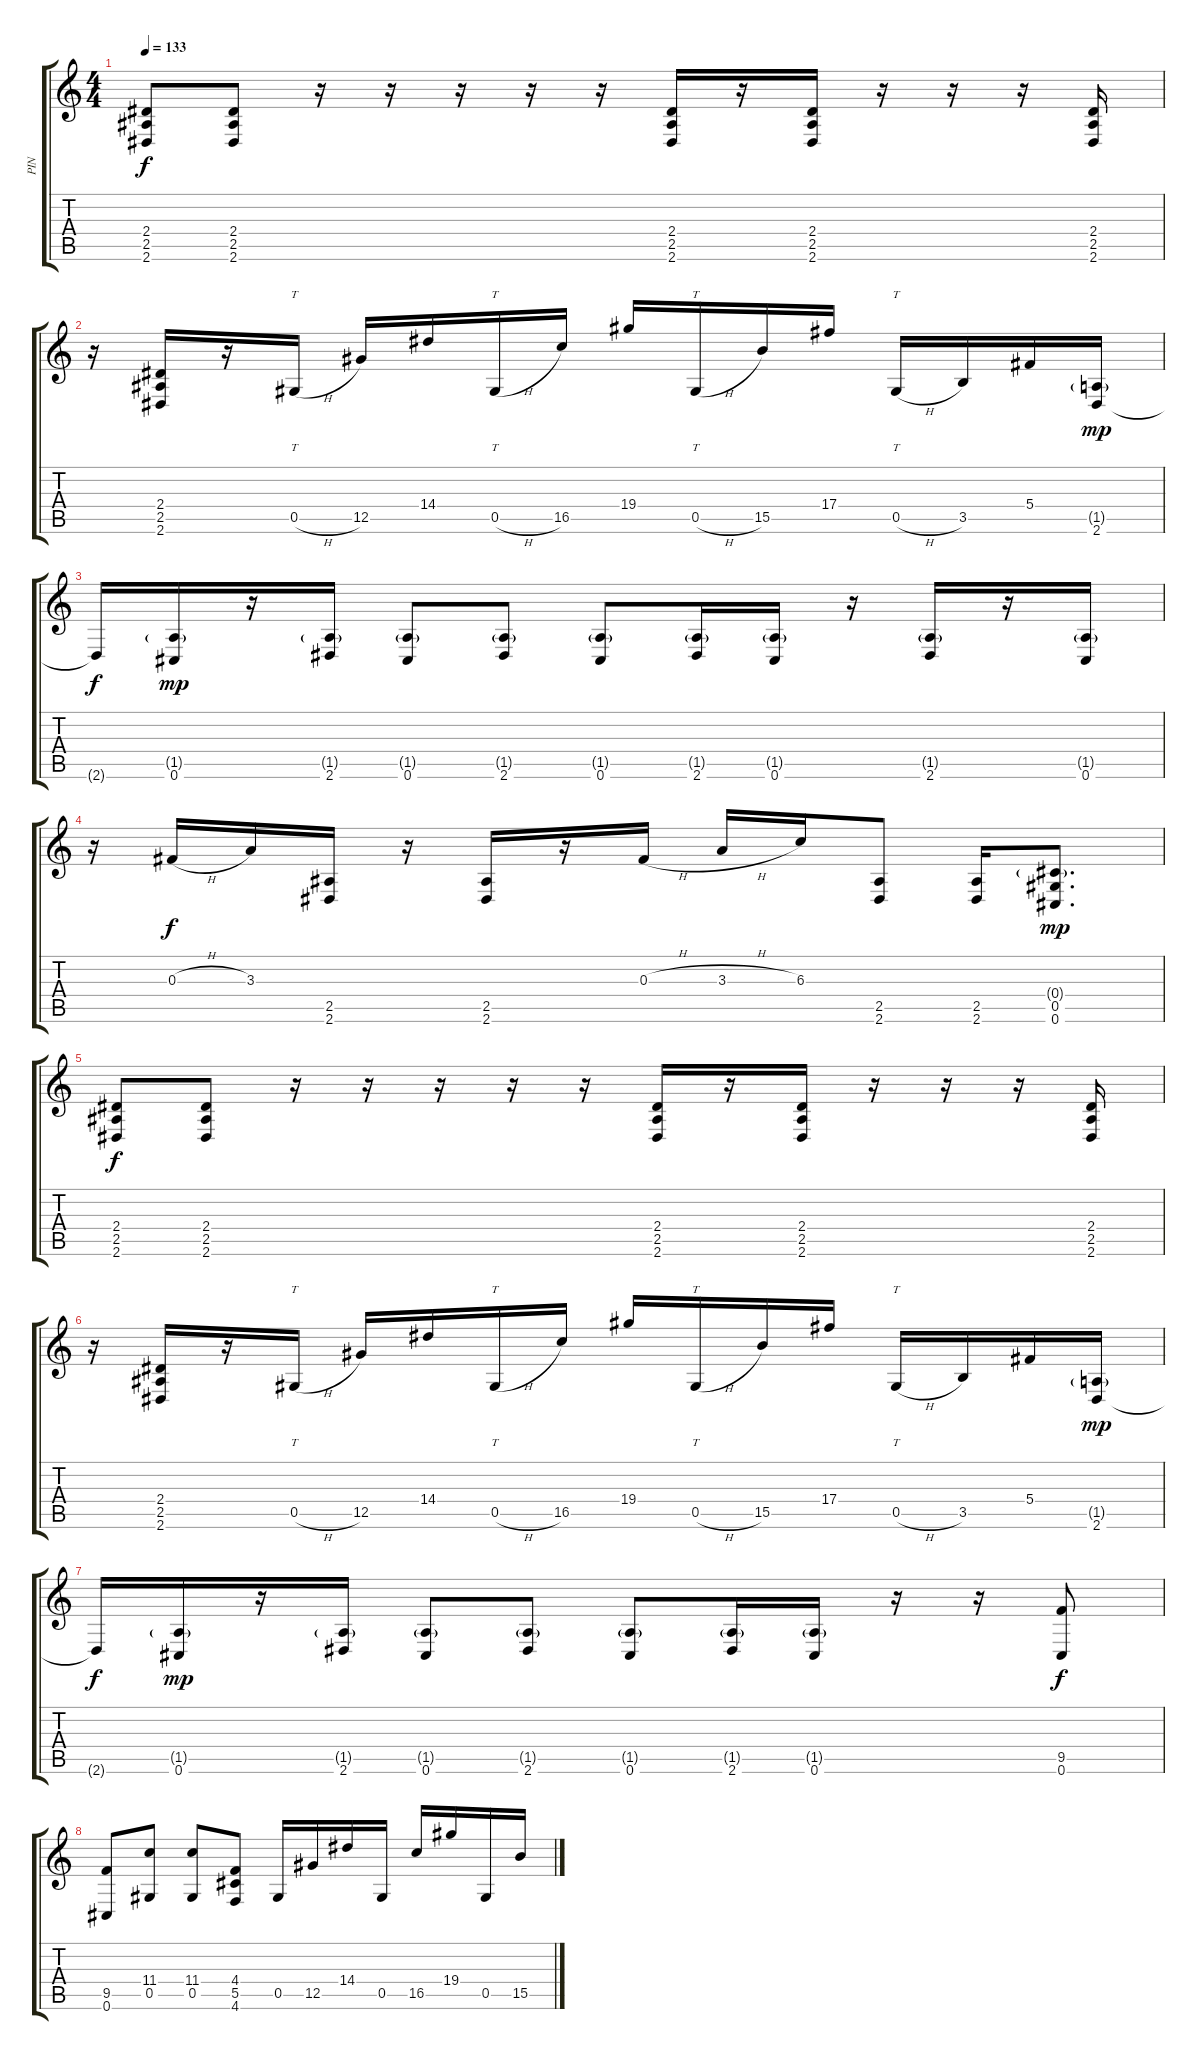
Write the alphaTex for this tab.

\track ("PIN" "PIN") {instrument distortionguitar}
\staff {score tabs}
\tuning (Eb4 Bb3 Gb3 Db3 Ab2 Db2) {hide}
\ts (4 4)
\tempo 133
\clef g2
\ks c
(2.4 2.5 2.6).8{dy f} (2.4 2.5 2.6).8 r.16 r.16 r.16 r.16 r.16 (2.4 2.5 2.6).16 r.16 (2.4 2.5 2.6).16 r.16 r.16 r.16 (2.4 2.5 2.6).16 |
r.16 (2.4 2.5 2.6).16 r.16 0.5{h}.16{tt} 12.5.16 14.4.16 0.5{h}.16{tt} 16.5.16 19.4.16 0.5{h}.16{tt} 15.5.16 17.4.16 0.5{h}.16{tt} 3.5.16 5.4.16 (1.5{g} 2.6).16{dy mp} |
2.6{t}.16{dy f} (1.5{g} 0.6).16{dy mp} r.16 (1.5{g} 2.6).16 (1.5{g} 0.6).8 (1.5{g} 2.6).8 (1.5{g} 0.6).8 (1.5{g} 2.6).16 (1.5{g} 0.6).16 r.16 (1.5{g} 2.6).16 r.16 (1.5{g} 0.6).16 |
r.16 0.3{h}.16{dy f} 3.3.16 (2.5 2.6).16 r.16 (2.5 2.6).16 r.16 0.3{h}.16 3.3{h}.16 6.3.16 (2.5 2.6).8 (2.5 2.6).16 (0.4{g} 0.5 0.6).8{d dy mp} |
(2.4 2.5 2.6).8{dy f} (2.4 2.5 2.6).8 r.16 r.16 r.16 r.16 r.16 (2.4 2.5 2.6).16 r.16 (2.4 2.5 2.6).16 r.16 r.16 r.16 (2.4 2.5 2.6).16 |
r.16 (2.4 2.5 2.6).16 r.16 0.5{h}.16{tt} 12.5.16 14.4.16 0.5{h}.16{tt} 16.5.16 19.4.16 0.5{h}.16{tt} 15.5.16 17.4.16 0.5{h}.16{tt} 3.5.16 5.4.16 (1.5{g} 2.6).16{dy mp} |
2.6{t}.16{dy f} (1.5{g} 0.6).16{dy mp} r.16 (1.5{g} 2.6).16 (1.5{g} 0.6).8 (1.5{g} 2.6).8 (1.5{g} 0.6).8 (1.5{g} 2.6).16 (1.5{g} 0.6).16 r.16 r.16 (9.5 0.6).8{dy f} |
(9.5 0.6).8 (11.4 0.5).8 (11.4 0.5).8 (4.4 5.5 4.6).8 0.5.16 12.5.16 14.4.16 0.5.16 16.5.16 19.4.16 0.5.16 15.5.16
